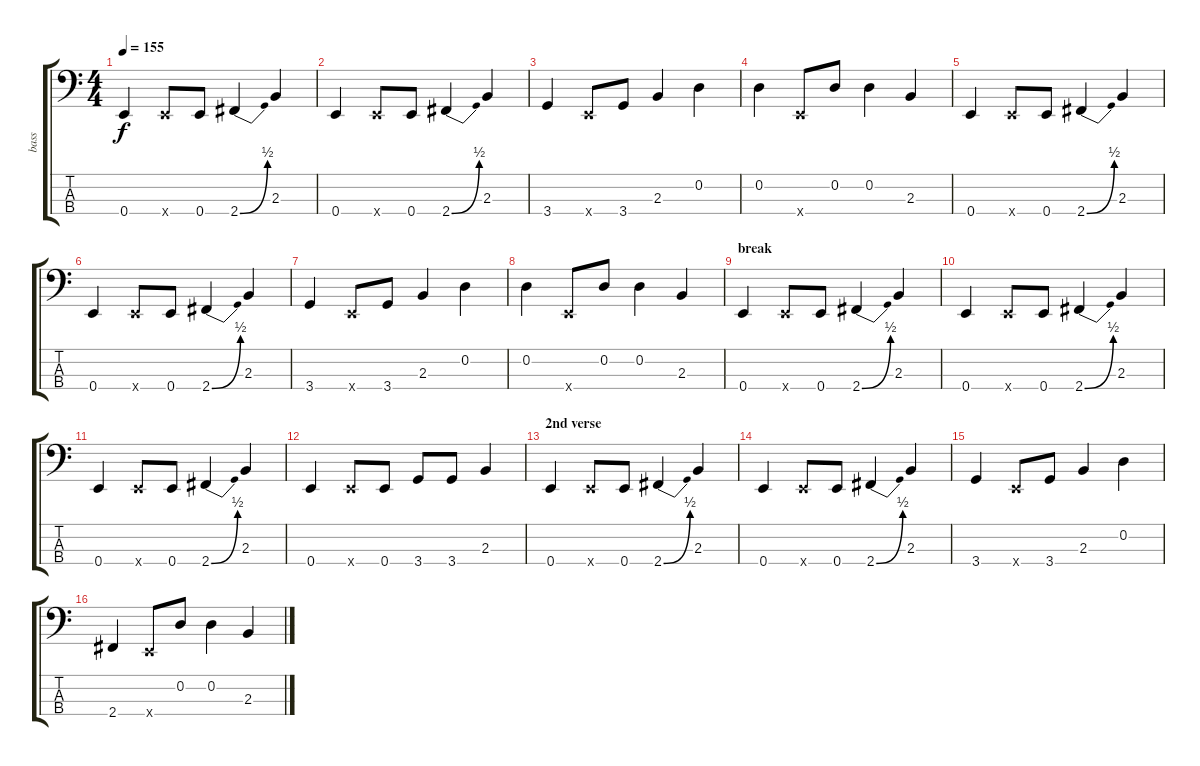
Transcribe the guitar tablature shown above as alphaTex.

\track ("bass" "bass") {instrument acousticbass}
\staff {score tabs}
\tuning (G2 D2 A1 E1) {hide}
\ts (4 4)
\tempo 155
\clef f4
\ks c
0.4.4{dy f} 0.4{x}.8 0.4.8 2.4{be (bend 0 0 60 2)}.4 2.3.4 |
0.4.4 0.4{x}.8 0.4.8 2.4{be (bend 0 0 60 2)}.4 2.3.4 |
3.4.4 0.4{x}.8 3.4.8 2.3.4 0.2.4 |
0.2.4 0.4{x}.8 0.2.8 0.2.4 2.3.4 |
0.4.4 0.4{x}.8 0.4.8 2.4{be (bend 0 0 60 2)}.4 2.3.4 |
0.4.4 0.4{x}.8 0.4.8 2.4{be (bend 0 0 60 2)}.4 2.3.4 |
3.4.4 0.4{x}.8 3.4.8 2.3.4 0.2.4 |
0.2.4 0.4{x}.8 0.2.8 0.2.4 2.3.4 |
\section ("" "break")
0.4.4 0.4{x}.8 0.4.8 2.4{be (bend 0 0 60 2)}.4 2.3.4 |
0.4.4 0.4{x}.8 0.4.8 2.4{be (bend 0 0 60 2)}.4 2.3.4 |
0.4.4 0.4{x}.8 0.4.8 2.4{be (bend 0 0 60 2)}.4 2.3.4 |
0.4.4 0.4{x}.8 0.4.8 3.4.8 3.4.8 2.3.4 |
\section ("" "2nd verse")
0.4.4 0.4{x}.8 0.4.8 2.4{be (bend 0 0 60 2)}.4 2.3.4 |
0.4.4 0.4{x}.8 0.4.8 2.4{be (bend 0 0 60 2)}.4 2.3.4 |
3.4.4 0.4{x}.8 3.4.8 2.3.4 0.2.4 |
2.4.4 0.4{x}.8 0.2.8 0.2.4 2.3.4
